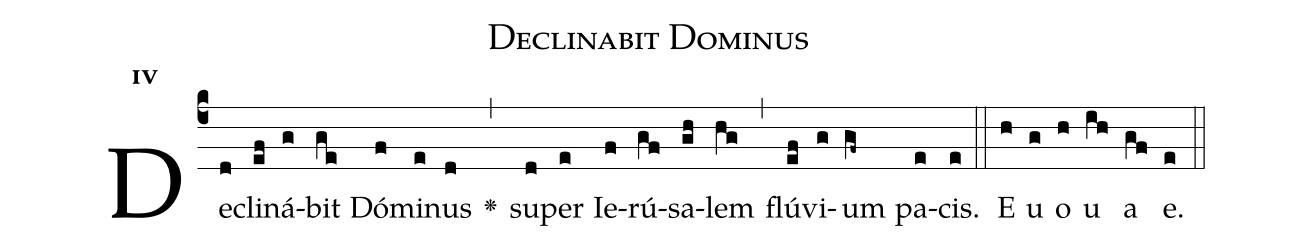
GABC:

name:Declinabit Dominus;
office-part:Antiphona;
mode:4;
%%
initial-style: 1;
name: Declinabit Dominus;
book: Antiphonae & Responsoria/Tomus III, p. 104;
occasion: Psalterium Hebdomada IV Feria V;
office-part: Laudes Ant 2;
user-notes: ;
commentary: ;
annotation: 4e;
centering-scheme: english;
fontsize: 12;
font: OFLSortsMillGoudy;
height: 11;
width: 4.5;
%%
(c4)De(d)cli(ef)ná(g)bit(ge) Dó(f)mi(e)nus(d) <v>\greheightstar</v>(,) su(d)per(e) Ie(f)rú(gf)sa(gh)lem(hg) (,) flú(ef)vi(g)um(gf~) pa(e)cis.(e) (::)
E(h) u(g) o(h) u(ih) a(gf) e.(e) (::)
